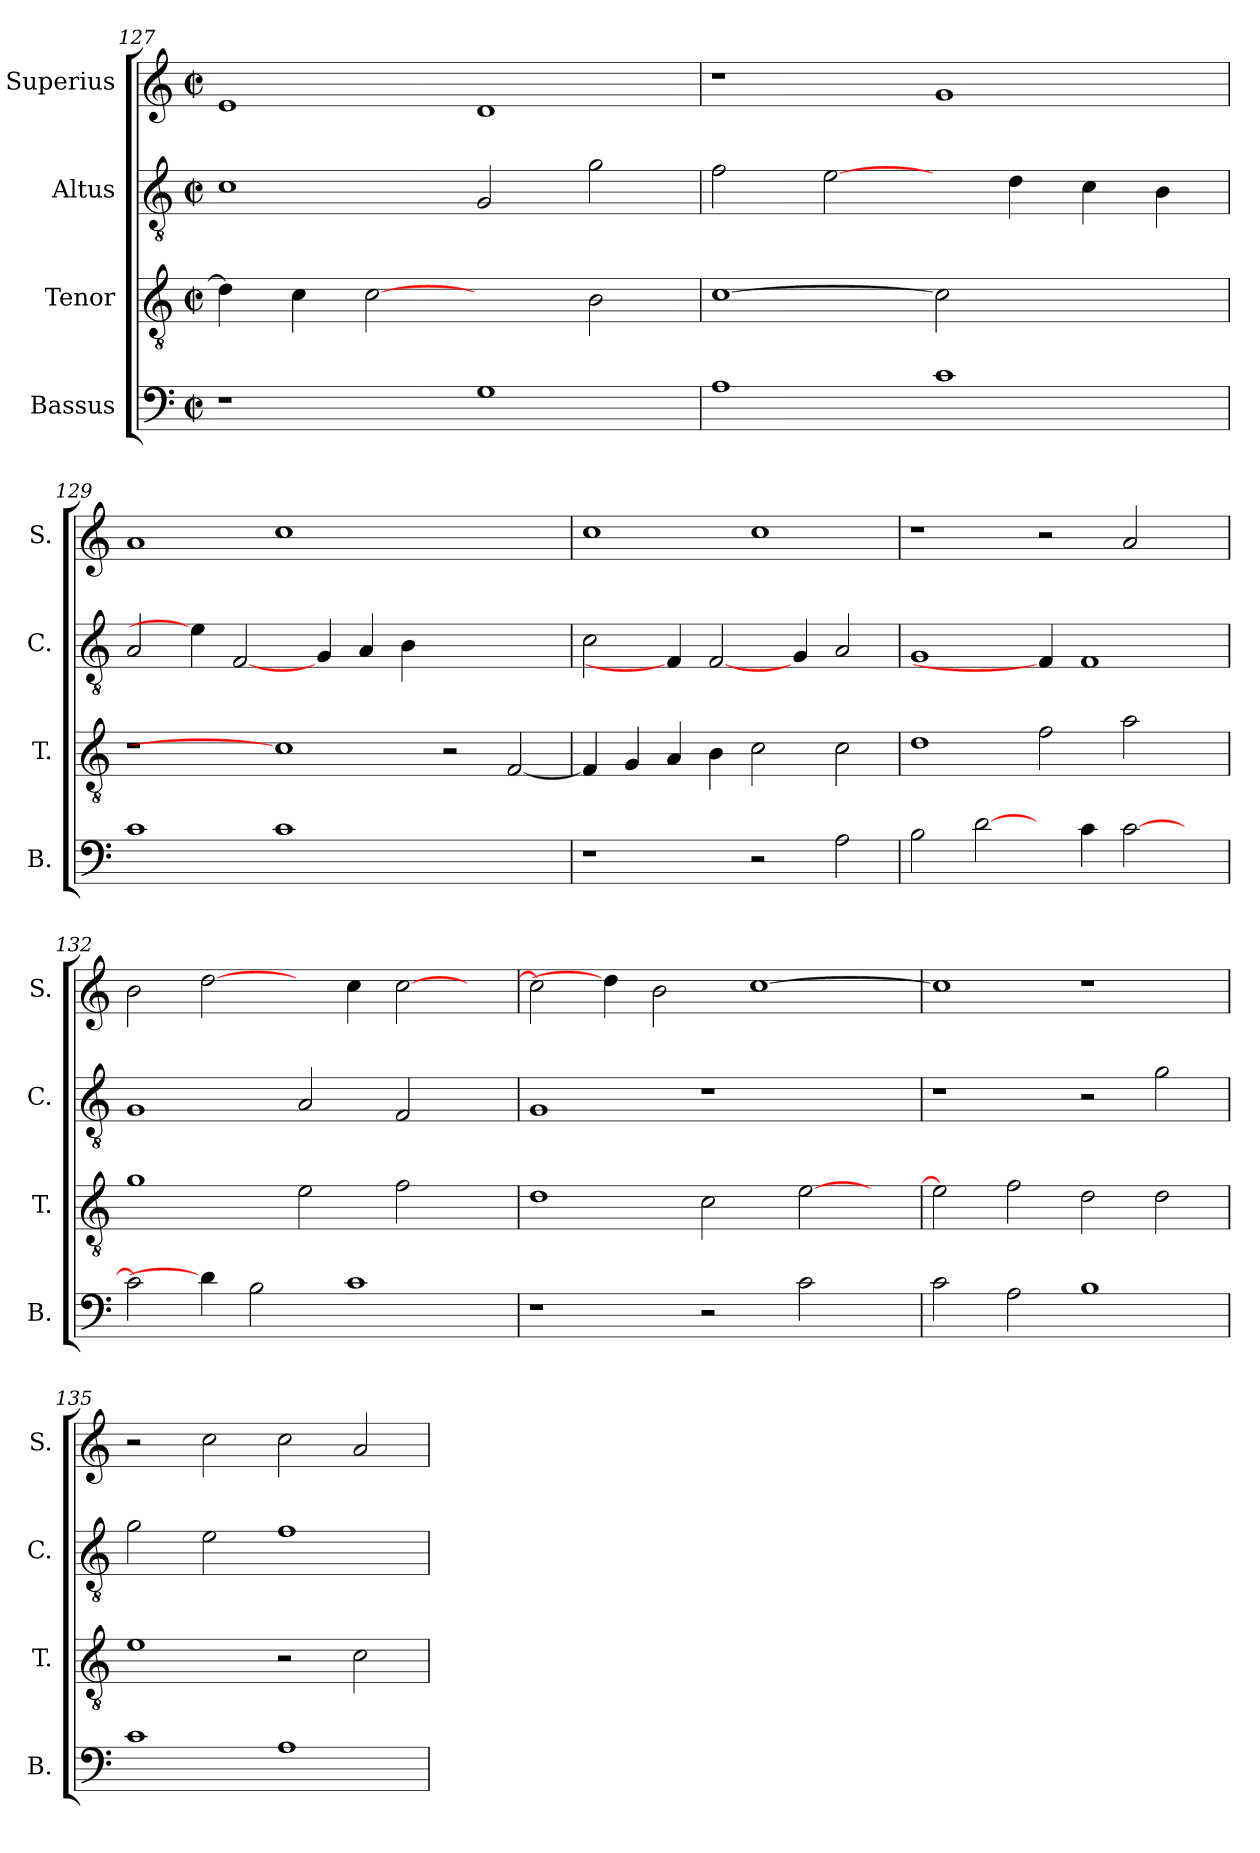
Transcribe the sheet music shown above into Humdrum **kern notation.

**kern	**kern	**kern	**kern
*part4	*part3	*part2	*part1
*staff4	*staff3	*staff2	*staff1
*I"Bassus	*I"Tenor	*I"Altus	*I"Superius
*I'B.	*I'T.	*I'C.	*I'S.
!!LO:PB:g=z
*clefF4	*clefGv2	*clefGv2	*clefG2
*	*ITrd7c12	*ITrd7c12	*
*k[]	*k[]	*k[]	*k[]
*C:	*C:	*C:	*C:
*M2/2	*M2/2	*M2/2	*M2/2
*met(c|)	*met(c|)	*met(c|)	*met(c|)
=127	=127	=127	=127
1r	4Di\]	1Ci	1ei
.	4Ci\	.	.
.	[2Ci	.	.
1Gi	2ryy	2GGi/	1di
.	2BBi\	2Gi\	.
=128	=128	=128	=128
1Ai	[1Ci	2Fi\	1r
.	.	[2Ei\	.
1ci	2Ci]	4ryy	1gi
.	.	4Di\	.
.	2ryy	4Ci\	.
.	.	4BBi\	.
=129	=129	=129	=129
1ci	1r	2AAi/	1ai
.	.	4Ei\]	.
.	.	[2FFi/	.
1ci	1Ci]	.	1cci
.	.	4GGi/	.
.	.	4AAi/	.
.	.	4BBi\	.
1ryy	2r	1ryy	1ryy
.	[<2FFi/	.	.
=130	=130	=130	=130
1r	4FFi/]	2Ci\	1cci
.	4GGi/	.	.
.	4AAi/	4FFi/]	.
.	4BBi\	[2FFi/	.
2r	2Ci\	.	1cci
.	.	4GGi/	.
2Ai\	2Ci\	2AAi/	.
=131	=131	=131	=131
2Bi\	1Di	1GGi	1r
[2di\	.	.	.
4ryy	2Fi\	4FFi/]	2r
4ci\	.	1FFi	.
[>2ci\	2Ai\	.	2ai/
4ryy	4ryy	.	4ryy
!!LO:LB:g=z
=132	=132	=132	=132
2ci\]	1Gi	1GGi	2bi\
4di\]	.	.	[2ddi\
2Bi\	.	.	.
.	2Ei\	2AAi/	4ryy
1ci	.	.	4cci\
.	2Fi\	2FFi/	[>2cci\
.	4ryy	4ryy	4ryy
=133	=133	=133	=133
1r	1Di	1GGi	2cci\]
.	.	.	4ddi\]
.	.	.	2bi\
2r	2Ci\	1r	.
.	.	.	[>1cci
2ci\	[>2Ei\	.	.
4ryy	4ryy	4ryy	.
=134	=134	=134	=134
2ci\	2Ei\]	1r	1cci]
2Ai\	2Fi\	.	.
1Bi	2Di\	2r	1r
.	2Di\	2Gi\	.
=135	=135	=135	=135
1ci	1Ei	2Gi\	2r
.	.	2Ei\	2cci\
1Ai	2r	1Fi	2cci\
.	2Ci\	.	2ai/
=	=	=	=
*-	*-	*-	*-
